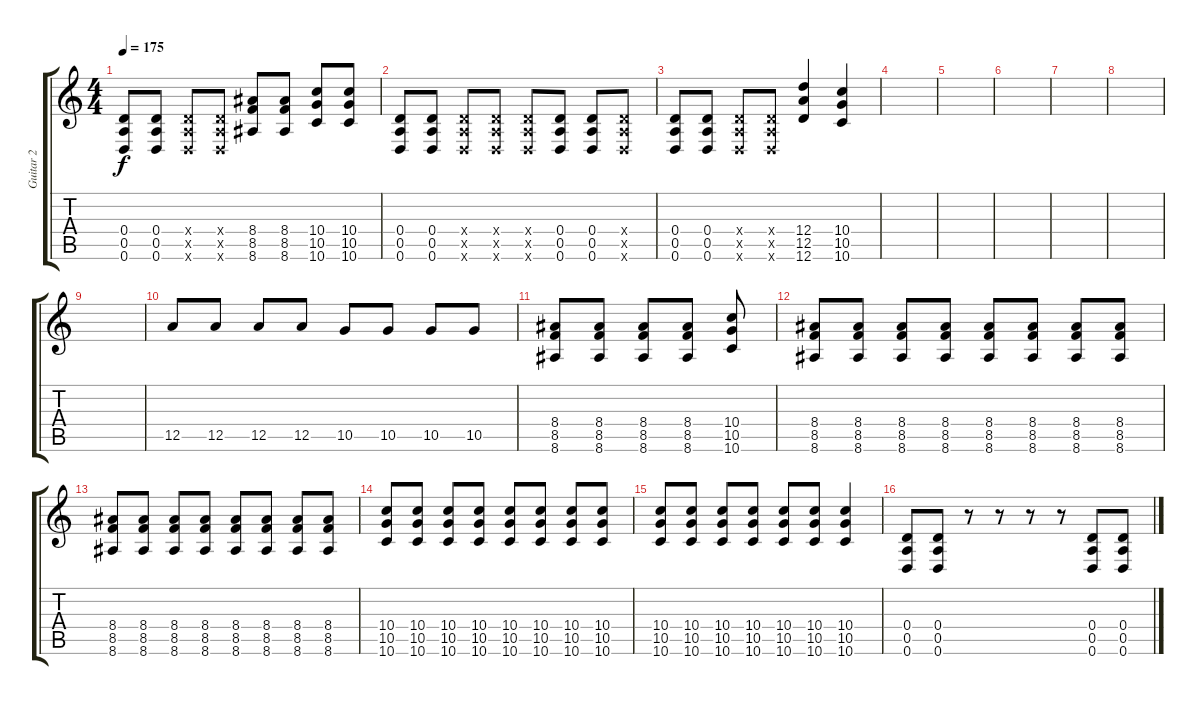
\track ("Guitar 2" "Guitar 2") {instrument distortionguitar}
\staff {score tabs}
\tuning (E4 B3 G3 D3 A2 D2) {hide}
\ts (4 4)
\tempo 175
\clef g2
\ks c
(0.4 0.5 0.6).8{dy f} (0.4 0.5 0.6).8 (0.4{x} 0.5{x} 0.6{x}).8 (0.4{x} 0.5{x} 0.6{x}).8 (8.4 8.5 8.6).8 (8.4 8.5 8.6).8 (10.4 10.5 10.6).8 (10.4 10.5 10.6).8 |
(0.4 0.5 0.6).8 (0.4 0.5 0.6).8 (0.4{x} 0.5{x} 0.6{x}).8 (0.4{x} 0.5{x} 0.6{x}).8 (0.4{x} 0.5{x} 0.6{x}).8 (0.4 0.5 0.6).8 (0.4 0.5 0.6).8 (0.4{x} 0.5{x} 0.6{x}).8 |
(0.4 0.5 0.6).8 (0.4 0.5 0.6).8 (0.4{x} 0.5{x} 0.6{x}).8 (0.4{x} 0.5{x} 0.6{x}).8 (12.4 12.5 12.6).4 (10.4 10.5 10.6).4 |
|
|
|
|
|
|
12.5.8 12.5.8 12.5.8 12.5.8 10.5.8 10.5.8 10.5.8 10.5.8 |
(8.4 8.5 8.6).8 (8.4 8.5 8.6).8 (8.4 8.5 8.6).8 (8.4 8.5 8.6).8 (10.4 10.5 10.6).8 |
(8.4 8.5 8.6).8 (8.4 8.5 8.6).8 (8.4 8.5 8.6).8 (8.4 8.5 8.6).8 (8.4 8.5 8.6).8 (8.4 8.5 8.6).8 (8.4 8.5 8.6).8 (8.4 8.5 8.6).8 |
(8.4 8.5 8.6).8 (8.4 8.5 8.6).8 (8.4 8.5 8.6).8 (8.4 8.5 8.6).8 (8.4 8.5 8.6).8 (8.4 8.5 8.6).8 (8.4 8.5 8.6).8 (8.4 8.5 8.6).8 |
(10.4 10.5 10.6).8 (10.4 10.5 10.6).8 (10.4 10.5 10.6).8 (10.4 10.5 10.6).8 (10.4 10.5 10.6).8 (10.4 10.5 10.6).8 (10.4 10.5 10.6).8 (10.4 10.5 10.6).8 |
(10.4 10.5 10.6).8 (10.4 10.5 10.6).8 (10.4 10.5 10.6).8 (10.4 10.5 10.6).8 (10.4 10.5 10.6).8 (10.4 10.5 10.6).8 (10.4 10.5 10.6).4 |
(0.4 0.5 0.6).8 (0.4 0.5 0.6).8 r.8 r.8 r.8 r.8 (0.4 0.5 0.6).8 (0.4 0.5 0.6).8
